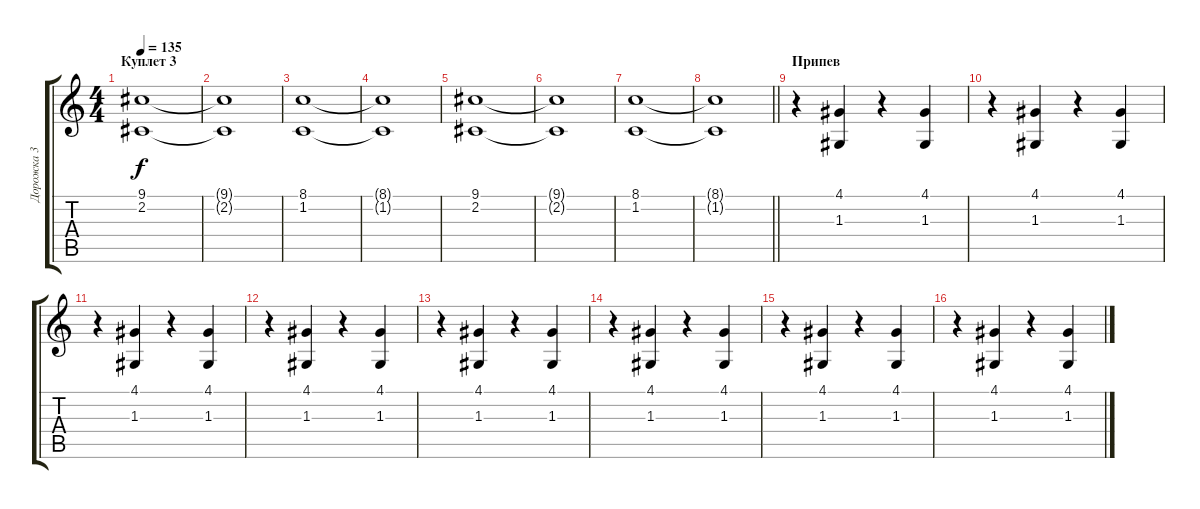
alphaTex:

\track ("Дорожка 3" "Дорожка 3") {instrument fiddle}
\staff {score tabs}
\tuning (E4 B3 G3 D3 A2 E2) {hide}
\ts (4 4)
\section ("" "Куплет 3")
\tempo 135
\clef g2
\ks c
(9.1 2.2).1{dy f} |
(9.1{t} 2.2{t}).1 |
(8.1 1.2).1 |
(8.1{t} 1.2{t}).1 |
(9.1 2.2).1 |
(9.1{t} 2.2{t}).1 |
(8.1 1.2).1 |
\barLineRight lightlight
(8.1{t} 1.2{t}).1 |
\section ("" "Припев")
r.4{volume 16 instrument tubularbells} (4.1 1.3).4 r.4 (4.1 1.3).4 |
r.4 (4.1 1.3).4 r.4 (4.1 1.3).4 |
r.4 (4.1 1.3).4 r.4 (4.1 1.3).4 |
r.4 (4.1 1.3).4 r.4 (4.1 1.3).4 |
r.4 (4.1 1.3).4 r.4 (4.1 1.3).4 |
r.4 (4.1 1.3).4 r.4 (4.1 1.3).4 |
r.4 (4.1 1.3).4 r.4 (4.1 1.3).4 |
r.4 (4.1 1.3).4 r.4 (4.1 1.3).4
